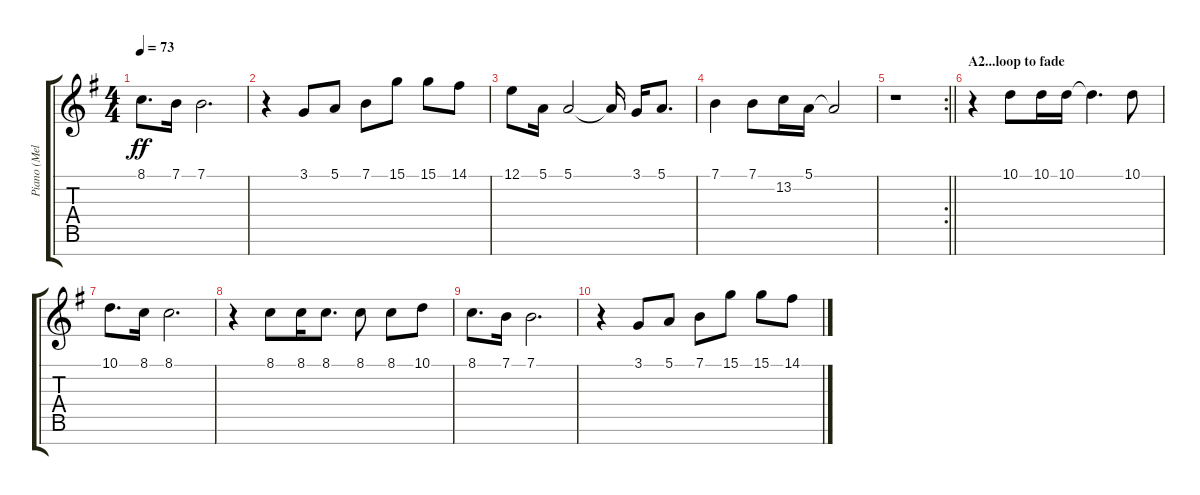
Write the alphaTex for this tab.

\track ("Piano (Melody)" "Piano (Mel") {instrument acousticgrandpiano}
\staff {score tabs}
\tuning (E4 B3 G3 D3 A2 E2 B1) {hide}
\ts (4 4)
\tempo 73
\clef g2
\ks g
8.1.8{d dy ff} 7.1.16 7.1.2{d} |
r.4 3.1.8 5.1.8 7.1.8 15.1.8 15.1.8 14.1.8 |
12.1.8 5.1.16 5.1.2 5.1{t}.16 3.1.16 5.1.8{d} |
7.1.4 7.1.8 13.2.16 5.1.16 5.1{t}.2 |
\rc 2
\barLineRight lightlight
r.1 |
\section ("" "A2...loop to fade")
r.4 10.1.8 10.1.16 10.1.16 10.1{t}.4{d} 10.1.8 |
10.1.8{d} 8.1.16 8.1.2{d} |
r.4 8.1.8 8.1.16 8.1.8{d} 8.1.8 8.1.8 10.1.8 |
8.1.8{d} 7.1.16 7.1.2{d} |
r.4 3.1.8 5.1.8 7.1.8 15.1.8 15.1.8 14.1.8
